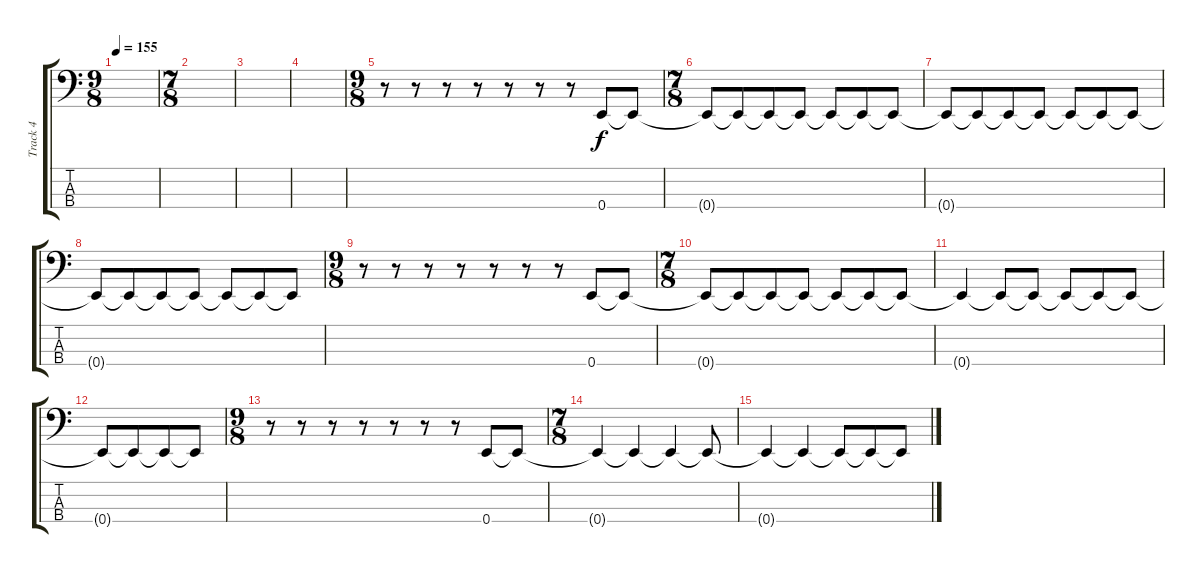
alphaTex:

\track ("Track 4" "Track 4") {instrument electricbassfinger}
\staff {score tabs}
\tuning (G2 D2 A1 E1) {hide}
\ts (9 8)
\tempo 155
\clef f4
\ks c
|
\ts (7 8)
|
|
|
\ts (9 8)
r.8 r.8 r.8 r.8 r.8 r.8 r.8 0.4.8 0.4{t}.8 |
\ts (7 8)
0.4{t}.8 0.4{t}.8 0.4{t}.8 0.4{t}.8 0.4{t}.8 0.4{t}.8 0.4{t}.8 |
0.4{t}.8 0.4{t}.8 0.4{t}.8 0.4{t}.8 0.4{t}.8 0.4{t}.8 0.4{t}.8 |
0.4{t}.8 0.4{t}.8 0.4{t}.8 0.4{t}.8 0.4{t}.8 0.4{t}.8 0.4{t}.8 |
\ts (9 8)
r.8 r.8 r.8 r.8 r.8 r.8 r.8 0.4.8 0.4{t}.8 |
\ts (7 8)
0.4{t}.8 0.4{t}.8 0.4{t}.8 0.4{t}.8 0.4{t}.8 0.4{t}.8 0.4{t}.8 |
0.4{t}.4 0.4{t}.8 0.4{t}.8 0.4{t}.8 0.4{t}.8 0.4{t}.8 |
0.4{t}.8 0.4{t}.8 0.4{t}.8 0.4{t}.8 |
\ts (9 8)
r.8 r.8 r.8 r.8 r.8 r.8 r.8 0.4.8 0.4{t}.8 |
\ts (7 8)
0.4{t}.4 0.4{t}.4 0.4{t}.4 0.4{t}.8 |
0.4{t}.4 0.4{t}.4 0.4{t}.8 0.4{t}.8 0.4{t}.8
